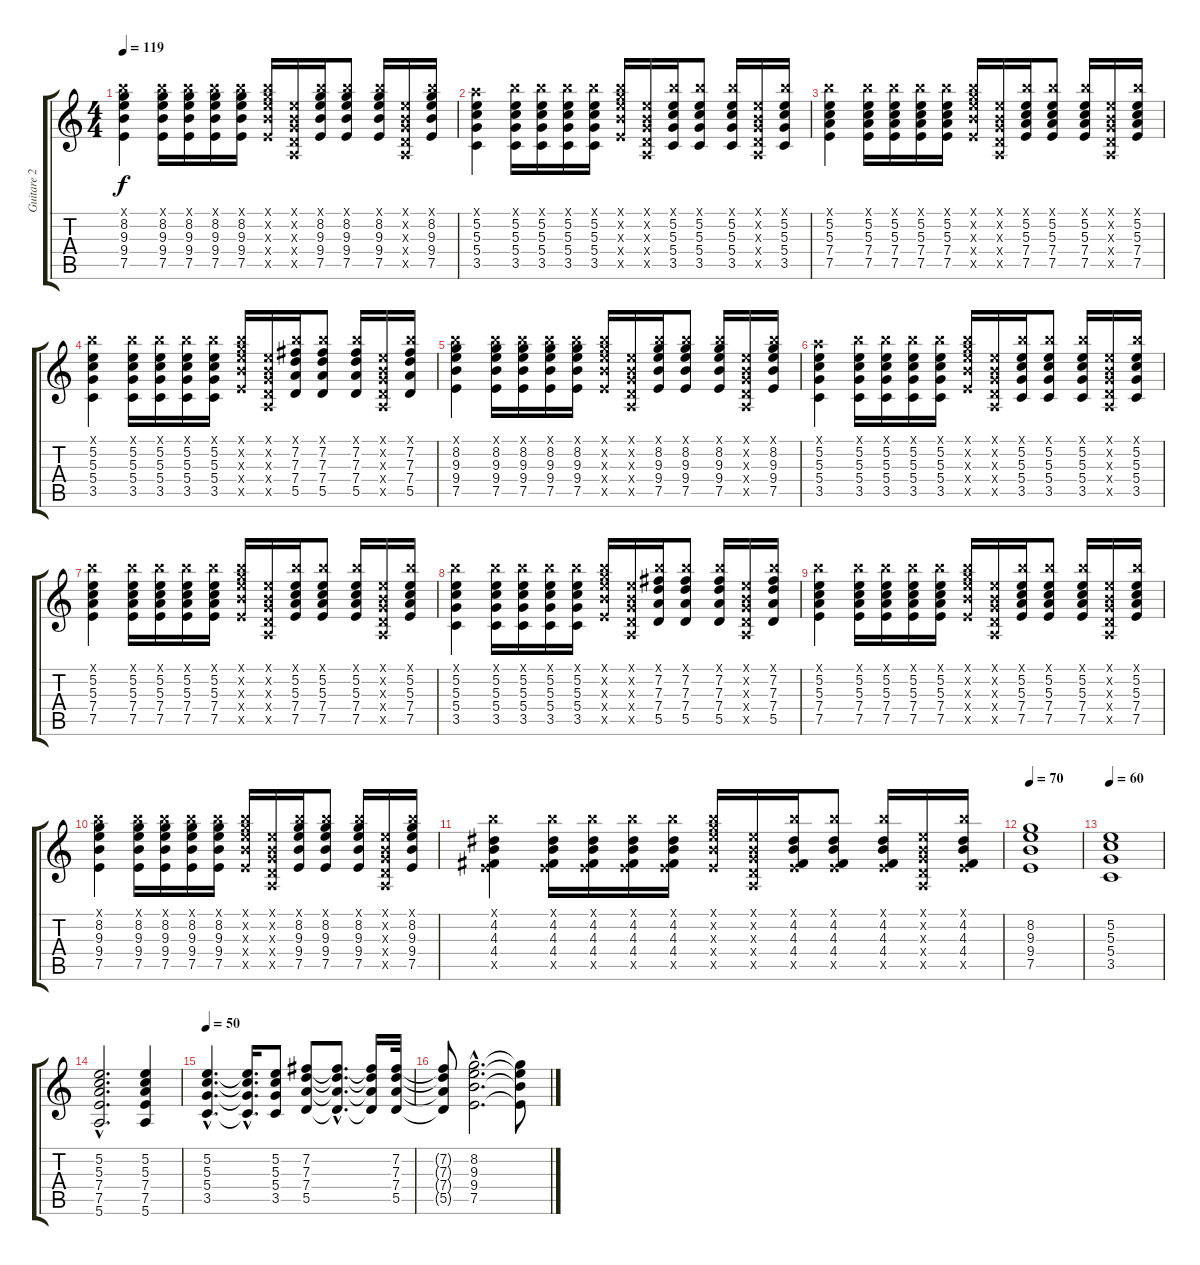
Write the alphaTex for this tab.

\track ("Guitare 2" "Guitare 2") {instrument distortionguitar}
\staff {score tabs}
\tuning (E4 B3 G3 D3 A2 E2) {hide}
\ts (4 4)
\tempo 119
\clef g2
\ks c
(7.1{x} 8.2 9.3 9.4 7.5).4{dy f} (7.1{x} 8.2 9.3 9.4 7.5).16 (7.1{x} 8.2 9.3 9.4 7.5).16 (7.1{x} 8.2 9.3 9.4 7.5).16 (7.1{x} 8.2 9.3 9.4 7.5).16 (7.1{x} 8.2{x} 9.3{x} 9.4{x} 7.5{x}).16 (0.1{x} 0.2{x} 0.3{x} 0.4{x} 0.5{x}).16 (7.1{x} 8.2 9.3 9.4 7.5).16 (7.1{x} 8.2 9.3 9.4 7.5).8 (7.1{x} 8.2 9.3 9.4 7.5).16 (0.1{x} 0.2{x} 0.3{x} 0.4{x} 0.5{x}).16 (7.1{x} 8.2 9.3 9.4 7.5).16 |
(5.1{x} 5.2 5.3 5.4 3.5).4 (7.1{x} 5.2 5.3 5.4 3.5).16 (7.1{x} 5.2 5.3 5.4 3.5).16 (7.1{x} 5.2 5.3 5.4 3.5).16 (7.1{x} 5.2 5.3 5.4 3.5).16 (7.1{x} 8.2{x} 9.3{x} 9.4{x} 7.5{x}).16 (0.1{x} 0.2{x} 0.3{x} 0.4{x} 0.5{x}).16 (7.1{x} 5.2 5.3 5.4 3.5).16 (7.1{x} 5.2 5.3 5.4 3.5).8 (7.1{x} 5.2 5.3 5.4 3.5).16 (0.1{x} 0.2{x} 0.3{x} 0.4{x} 0.5{x}).16 (7.1{x} 5.2 5.3 5.4 3.5).16 |
(7.1{x} 5.2 5.3 7.4 7.5).4 (7.1{x} 5.2 5.3 7.4 7.5).16 (7.1{x} 5.2 5.3 7.4 7.5).16 (7.1{x} 5.2 5.3 7.4 7.5).16 (7.1{x} 5.2 5.3 7.4 7.5).16 (7.1{x} 8.2{x} 9.3{x} 9.4{x} 7.5{x}).16 (0.1{x} 0.2{x} 0.3{x} 0.4{x} 0.5{x}).16 (7.1{x} 5.2 5.3 7.4 7.5).16 (7.1{x} 5.2 5.3 7.4 7.5).8 (7.1{x} 5.2 5.3 7.4 7.5).16 (0.1{x} 0.2{x} 0.3{x} 0.4{x} 0.5{x}).16 (7.1{x} 5.2 5.3 7.4 7.5).16 |
(7.1{x} 5.2 5.3 5.4 3.5).4 (7.1{x} 5.2 5.3 5.4 3.5).16 (7.1{x} 5.2 5.3 5.4 3.5).16 (7.1{x} 5.2 5.3 5.4 3.5).16 (7.1{x} 5.2 5.3 5.4 3.5).16 (7.1{x} 8.2{x} 9.3{x} 9.4{x} 7.5{x}).16 (0.1{x} 0.2{x} 0.3{x} 0.4{x} 0.5{x}).16 (7.1{x} 7.2 7.3 7.4 5.5).16 (7.1{x} 7.2 7.3 7.4 5.5).8 (7.1{x} 7.2 7.3 7.4 5.5).16 (0.1{x} 0.2{x} 0.3{x} 0.4{x} 0.5{x}).16 (7.1{x} 7.2 7.3 7.4 5.5).16 |
(7.1{x} 8.2 9.3 9.4 7.5).4 (7.1{x} 8.2 9.3 9.4 7.5).16 (7.1{x} 8.2 9.3 9.4 7.5).16 (7.1{x} 8.2 9.3 9.4 7.5).16 (7.1{x} 8.2 9.3 9.4 7.5).16 (7.1{x} 8.2{x} 9.3{x} 9.4{x} 7.5{x}).16 (0.1{x} 0.2{x} 0.3{x} 0.4{x} 0.5{x}).16 (7.1{x} 8.2 9.3 9.4 7.5).16 (7.1{x} 8.2 9.3 9.4 7.5).8 (7.1{x} 8.2 9.3 9.4 7.5).16 (0.1{x} 0.2{x} 0.3{x} 0.4{x} 0.5{x}).16 (7.1{x} 8.2 9.3 9.4 7.5).16 |
(5.1{x} 5.2 5.3 5.4 3.5).4 (7.1{x} 5.2 5.3 5.4 3.5).16 (7.1{x} 5.2 5.3 5.4 3.5).16 (7.1{x} 5.2 5.3 5.4 3.5).16 (7.1{x} 5.2 5.3 5.4 3.5).16 (7.1{x} 8.2{x} 9.3{x} 9.4{x} 7.5{x}).16 (0.1{x} 0.2{x} 0.3{x} 0.4{x} 0.5{x}).16 (7.1{x} 5.2 5.3 5.4 3.5).16 (7.1{x} 5.2 5.3 5.4 3.5).8 (7.1{x} 5.2 5.3 5.4 3.5).16 (0.1{x} 0.2{x} 0.3{x} 0.4{x} 0.5{x}).16 (7.1{x} 5.2 5.3 5.4 3.5).16 |
(7.1{x} 5.2 5.3 7.4 7.5).4 (7.1{x} 5.2 5.3 7.4 7.5).16 (7.1{x} 5.2 5.3 7.4 7.5).16 (7.1{x} 5.2 5.3 7.4 7.5).16 (7.1{x} 5.2 5.3 7.4 7.5).16 (7.1{x} 8.2{x} 9.3{x} 9.4{x} 7.5{x}).16 (0.1{x} 0.2{x} 0.3{x} 0.4{x} 0.5{x}).16 (7.1{x} 5.2 5.3 7.4 7.5).16 (7.1{x} 5.2 5.3 7.4 7.5).8 (7.1{x} 5.2 5.3 7.4 7.5).16 (0.1{x} 0.2{x} 0.3{x} 0.4{x} 0.5{x}).16 (7.1{x} 5.2 5.3 7.4 7.5).16 |
(7.1{x} 5.2 5.3 5.4 3.5).4 (7.1{x} 5.2 5.3 5.4 3.5).16 (7.1{x} 5.2 5.3 5.4 3.5).16 (7.1{x} 5.2 5.3 5.4 3.5).16 (7.1{x} 5.2 5.3 5.4 3.5).16 (7.1{x} 8.2{x} 9.3{x} 9.4{x} 7.5{x}).16 (0.1{x} 0.2{x} 0.3{x} 0.4{x} 0.5{x}).16 (7.1{x} 7.2 7.3 7.4 5.5).16 (7.1{x} 7.2 7.3 7.4 5.5).8 (7.1{x} 7.2 7.3 7.4 5.5).16 (0.1{x} 0.2{x} 0.3{x} 0.4{x} 0.5{x}).16 (7.1{x} 7.2 7.3 7.4 5.5).16 |
(7.1{x} 5.2 5.3 7.4 7.5).4 (7.1{x} 5.2 5.3 7.4 7.5).16 (7.1{x} 5.2 5.3 7.4 7.5).16 (7.1{x} 5.2 5.3 7.4 7.5).16 (7.1{x} 5.2 5.3 7.4 7.5).16 (7.1{x} 8.2{x} 9.3{x} 9.4{x} 7.5{x}).16 (0.1{x} 0.2{x} 0.3{x} 0.4{x} 0.5{x}).16 (7.1{x} 5.2 5.3 7.4 7.5).16 (7.1{x} 5.2 5.3 7.4 7.5).8 (7.1{x} 5.2 5.3 7.4 7.5).16 (0.1{x} 0.2{x} 0.3{x} 0.4{x} 0.5{x}).16 (7.1{x} 5.2 5.3 7.4 7.5).16 |
(7.1{x} 8.2 9.3 9.4 7.5).4 (7.1{x} 8.2 9.3 9.4 7.5).16 (7.1{x} 8.2 9.3 9.4 7.5).16 (7.1{x} 8.2 9.3 9.4 7.5).16 (7.1{x} 8.2 9.3 9.4 7.5).16 (7.1{x} 8.2{x} 9.3{x} 9.4{x} 7.5{x}).16 (0.1{x} 0.2{x} 0.3{x} 0.4{x} 0.5{x}).16 (7.1{x} 8.2 9.3 9.4 7.5).16 (7.1{x} 8.2 9.3 9.4 7.5).8 (7.1{x} 8.2 9.3 9.4 7.5).16 (0.1{x} 0.2{x} 0.3{x} 0.4{x} 0.5{x}).16 (7.1{x} 8.2 9.3 9.4 7.5).16 |
(7.1{x} 4.2 4.3 4.4 7.5{x}).4 (7.1{x} 4.2 4.3 4.4 7.5{x}).16 (7.1{x} 4.2 4.3 4.4 7.5{x}).16 (7.1{x} 4.2 4.3 4.4 7.5{x}).16 (7.1{x} 4.2 4.3 4.4 7.5{x}).16 (7.1{x} 8.2{x} 9.3{x} 9.4{x} 7.5{x}).16 (0.1{x} 0.2{x} 0.3{x} 0.4{x} 0.5{x}).16 (7.1{x} 4.2 4.3 4.4 7.5{x}).16 (7.1{x} 4.2 4.3 4.4 7.5{x}).8 (7.1{x} 4.2 4.3 4.4 7.5{x}).16 (0.1{x} 0.2{x} 0.3{x} 0.4{x} 0.5{x}).16 (7.1{x} 4.2 4.3 4.4 7.5{x}).16 |
\tempo 86
\tempo 70
(8.2 9.3 9.4 7.5).1 |
\tempo 60
(5.2 5.3 5.4 3.5).1 |
(5.2{hac} 5.3{hac} 7.4{hac} 7.5{hac} 5.6{hac}).2{d} (5.2 5.3 7.4 7.5 5.6).4 |
\tempo 50
(5.2{hac} 5.3{hac} 5.4{hac} 3.5{hac}).4{d} (5.2{hac t} 5.3{hac t} 5.4{hac t} 3.5{hac t}).16{d} (5.2 5.3 5.4 3.5).8 (7.2 7.3 7.4 5.5).8 (7.2{hac t} 7.3{hac t} 7.4{hac t} 5.5{hac t}).8{d} (7.2{t} 7.3{t} 7.4{t} 5.5{t}).16 (7.2 7.3 7.4 5.5).32 |
(7.2{t} 7.3{t} 7.4{t} 5.5{t}).8 (8.2{hac} 9.3{hac} 9.4{hac} 7.5{hac}).2{d} (8.2{t} 9.3{t} 9.4{t} 7.5{t}).8
